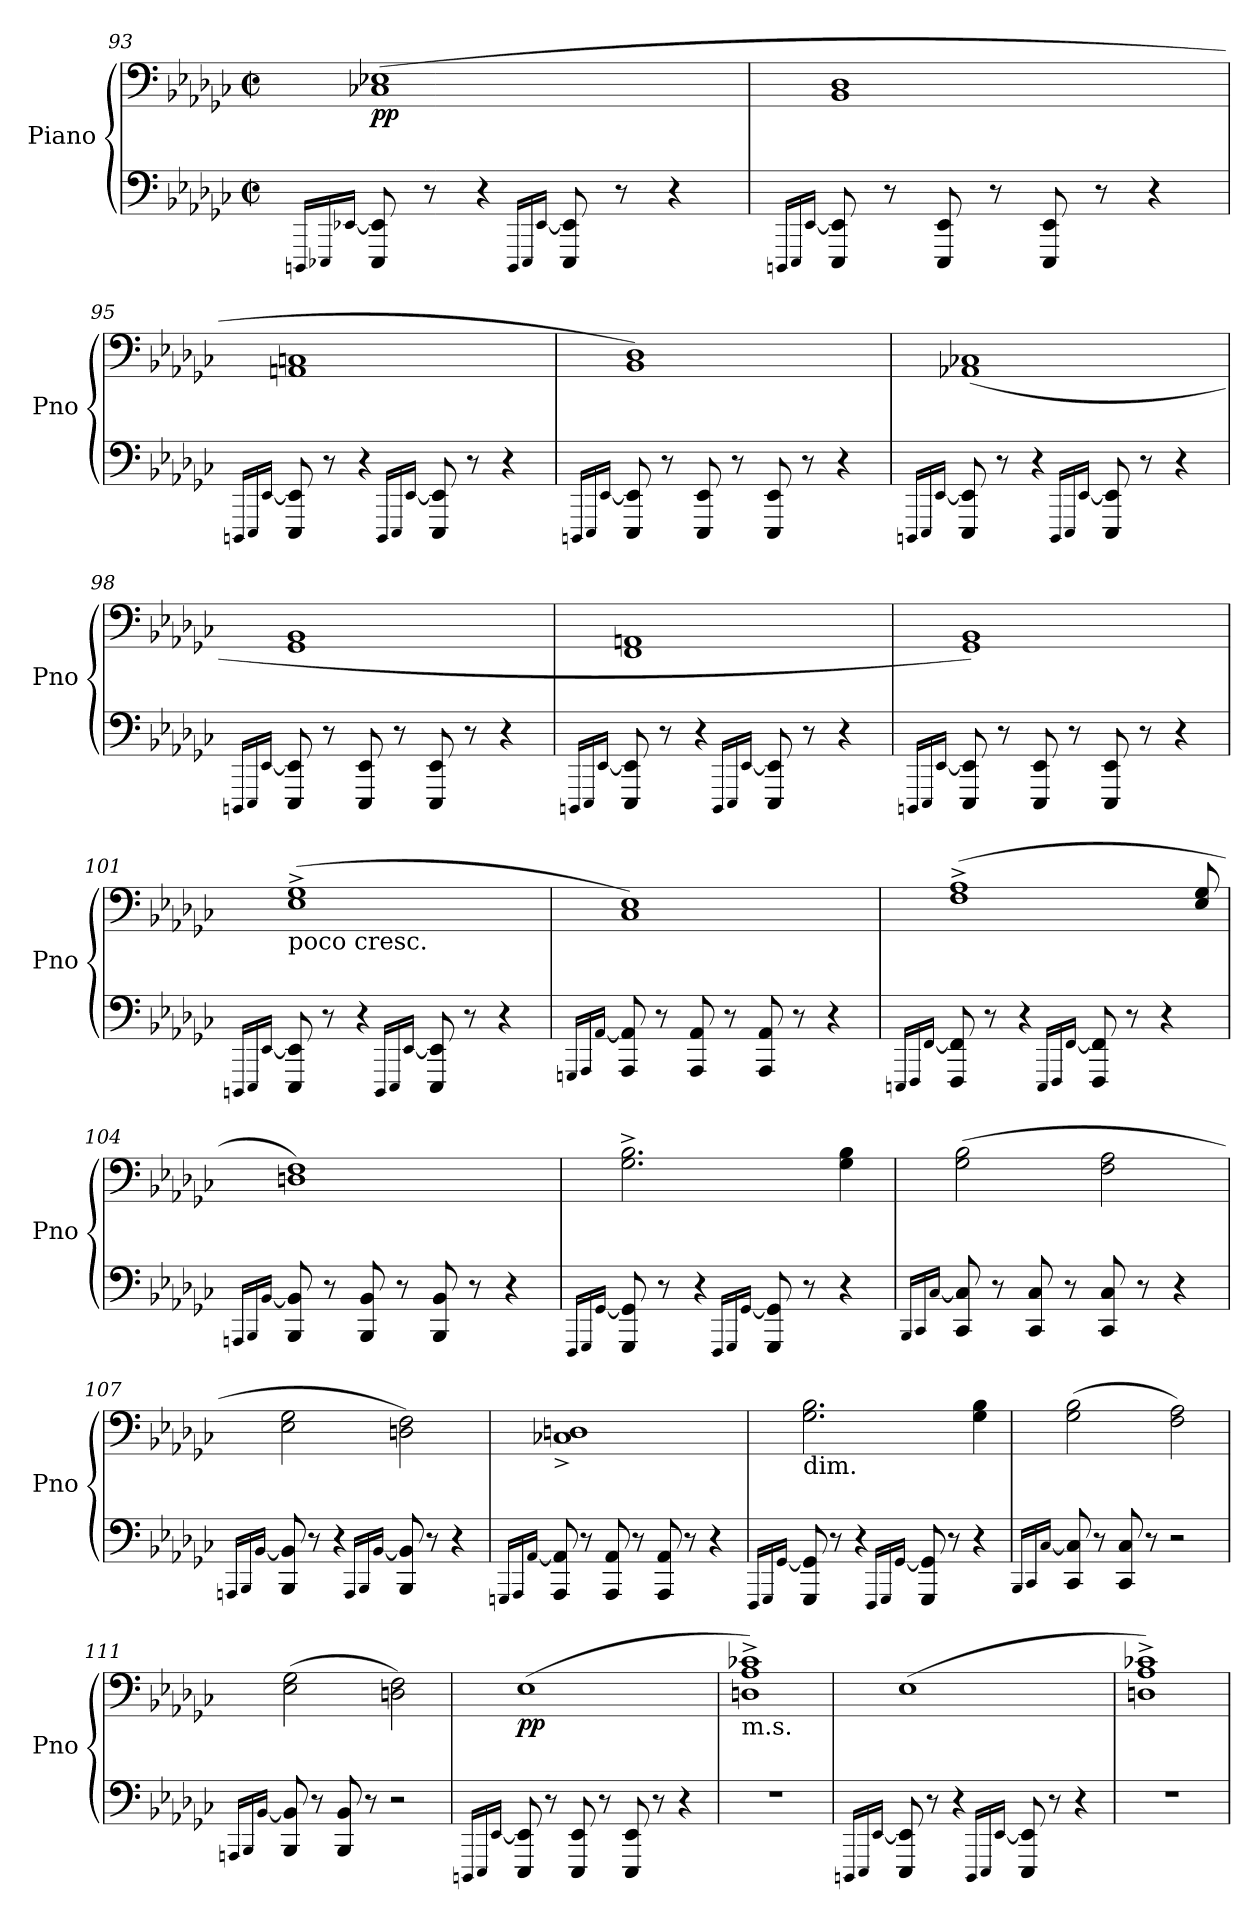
**kern	**kern	**dynam
*part1	*part1	*part1
*staff2	*staff1	*staff1/2
*I"Piano	*	*
*I'Pno	*	*
!!LO:PB:g=z
*clefF4	*clefF4	*
*k[b-e-a-d-g-c-]	*k[b-e-a-d-g-c-]	*
*G-:	*G-:	*
*M2/2	*M2/2	*
*met(c|)	*met(c|)	*
=93	=93	=93
16qDDDn/LL	.	.
16qEEE-X/	.	.
[16qEE-X/JJ	.	.
!	!	!LO:DY:b
8EEE-/ 8EE-/]	(1C-X 1E-X	pp
8r	.	.
4r	.	.
16qDDD/LL	.	.
16qEEE-/	.	.
[16qEE-/JJ	.	.
8EEE-/ 8EE-/]	.	.
8r	.	.
4r	.	.
=94	=94	=94
16qDDDn/LL	.	.
16qEEE-/	.	.
[16qEE-/JJ	.	.
8EEE-/ 8EE-/]	1BB- 1D-	.
8r	.	.
8EEE-/ 8EE-/	.	.
8r	.	.
8EEE-/ 8EE-/	.	.
8r	.	.
4r	.	.
=95	=95	=95
16qDDDn/LL	.	.
16qEEE-/	.	.
[16qEE-/JJ	.	.
8EEE-/ 8EE-/]	1AAn 1Cn	.
8r	.	.
4r	.	.
16qDDD/LL	.	.
16qEEE-/	.	.
[16qEE-/JJ	.	.
8EEE-/ 8EE-/]	.	.
8r	.	.
4r	.	.
=96	=96	=96
16qDDDn/LL	.	.
16qEEE-/	.	.
[16qEE-/JJ	.	.
8EEE-/ 8EE-/]	1BB- 1D-)	.
8r	.	.
8EEE-/ 8EE-/	.	.
8r	.	.
8EEE-/ 8EE-/	.	.
8r	.	.
4r	.	.
!!LO:LB:g=z
=97	=97	=97
16qDDDn/LL	.	.
16qEEE-/	.	.
[16qEE-/JJ	.	.
8EEE-/ 8EE-/]	(1AA-X 1C-X	.
8r	.	.
4r	.	.
16qDDD/LL	.	.
16qEEE-/	.	.
[16qEE-/JJ	.	.
8EEE-/ 8EE-/]	.	.
8r	.	.
4r	.	.
=98	=98	=98
16qDDDn/LL	.	.
16qEEE-/	.	.
[16qEE-/JJ	.	.
8EEE-/ 8EE-/]	1GG- 1BB-	.
8r	.	.
8EEE-/ 8EE-/	.	.
8r	.	.
8EEE-/ 8EE-/	.	.
8r	.	.
4r	.	.
=99	=99	=99
16qDDDn/LL	.	.
16qEEE-/	.	.
[16qEE-/JJ	.	.
8EEE-/ 8EE-/]	1FF 1AAn	.
8r	.	.
4r	.	.
16qDDD/LL	.	.
16qEEE-/	.	.
[16qEE-/JJ	.	.
8EEE-/ 8EE-/]	.	.
8r	.	.
4r	.	.
=100	=100	=100
16qDDDn/LL	.	.
16qEEE-/	.	.
[16qEE-/JJ	.	.
8EEE-/ 8EE-/]	1GG- 1BB-)	.
8r	.	.
8EEE-/ 8EE-/	.	.
8r	.	.
8EEE-/ 8EE-/	.	.
8r	.	.
4r	.	.
!!LO:LB:g=z
=101	=101	=101
16qDDDn/LL	.	.
16qEEE-/	.	.
[16qEE-/JJ	.	.
!	!LO:TX:b:t=poco cresc.	!
8EEE-/ 8EE-/]	(1E-^ 1G-^	.
8r	.	.
4r	.	.
16qDDD/LL	.	.
16qEEE-/	.	.
[16qEE-/JJ	.	.
8EEE-/ 8EE-/]	.	.
8r	.	.
4r	.	.
=102	=102	=102
16qGGGn/LL	.	.
16qAAA-/	.	.
[16qAA-/JJ	.	.
8AAA-/ 8AA-/]	1C- 1E-)	.
8r	.	.
8AAA-/ 8AA-/	.	.
8r	.	.
8AAA-/ 8AA-/	.	.
8r	.	.
4r	.	.
=103	=103	=103
16qEEEn/LL	.	.
16qFFF/	.	.
[16qFF/JJ	.	.
*	*^	*
8FFF/ 8FF/]	(1F^ 1A-^	2..ryy	.
8r	.	.	.
4r	.	.	.
16qEEE/LL	.	.	.
16qFFF/	.	.	.
[16qFF/JJ	.	.	.
8FFF/ 8FF/]	.	.	.
8r	.	.	.
4r	.	.	.
.	.	8E-/ 8G-/	.
*	*v	*v	*
=104	=104	=104
16qAAAn/LL	.	.
16qBBB-/	.	.
[16qBB-/JJ	.	.
8BBB-/ 8BB-/]	1Dn 1F)	.
8r	.	.
8BBB-/ 8BB-/	.	.
8r	.	.
8BBB-/ 8BB-/	.	.
8r	.	.
4r	.	.
!!LO:LB:g=z
=105	=105	=105
16qFFF/LL	.	.
16qGGG-/	.	.
[16qGG-/JJ	.	.
8GGG-/ 8GG-/]	2.G-\^ 2.B-\^	.
8r	.	.
4r	.	.
16qFFF/LL	.	.
16qGGG-/	.	.
[16qGG-/JJ	.	.
8GGG-/ 8GG-/]	.	.
8r	.	.
4r	4G-\ 4B-\	.
=106	=106	=106
16qBBB-/LL	.	.
16qCC-/	.	.
[16qC-/JJ	.	.
8CC-/ 8C-/]	(2G-\ 2B-\	.
8r	.	.
8CC-/ 8C-/	.	.
8r	.	.
8CC-/ 8C-/	2F\ 2A-\	.
8r	.	.
4r	.	.
=107	=107	=107
16qAAAn/LL	.	.
16qBBB-/	.	.
[16qBB-/JJ	.	.
8BBB-/ 8BB-/]	2E-\ 2G-\	.
8r	.	.
4r	.	.
16qAAA/LL	.	.
16qBBB-/	.	.
[16qBB-/JJ	.	.
8BBB-/ 8BB-/]	2Dn\ 2F\)	.
8r	.	.
4r	.	.
=108	=108	=108
16qGGGn/LL	.	.
16qAAA-/	.	.
[16qAA-/JJ	.	.
8AAA-/ 8AA-/]	1C-X^ 1Dn^	.
8r	.	.
8AAA-/ 8AA-/	.	.
8r	.	.
8AAA-/ 8AA-/	.	.
8r	.	.
4r	.	.
!!LO:PB:g=z
=109	=109	=109
16qFFF/LL	.	.
16qGGG-/	.	.
[16qGG-/JJ	.	.
!	!LO:TX:b:t=dim.	!
8GGG-/ 8GG-/]	2.G-\ 2.B-\	.
8r	.	.
4r	.	.
16qFFF/LL	.	.
16qGGG-/	.	.
[16qGG-/JJ	.	.
8GGG-/ 8GG-/]	.	.
8r	.	.
4r	4G-\ 4B-\	.
=110	=110	=110
16qBBB-/LL	.	.
16qCC-/	.	.
[16qC-/JJ	.	.
8CC-/ 8C-/]	(2G-\ 2B-\	.
8r	.	.
8CC-/ 8C-/	.	.
8r	.	.
2r	2F\ 2A-\)	.
=111	=111	=111
16qAAAn/LL	.	.
16qBBB-/	.	.
[16qBB-/JJ	.	.
8BBB-/ 8BB-/]	(2E-\ 2G-\	.
8r	.	.
8BBB-/ 8BB-/	.	.
8r	.	.
2r	2Dn\ 2F\)	.
=112	=112	=112
16qDDDn/LL	.	.
16qEEE-/	.	.
[16qEE-/JJ	.	.
!	!	!LO:DY:b
8EEE-/ 8EE-/]	(1E-	pp
8r	.	.
8EEE-/ 8EE-/	.	.
8r	.	.
8EEE-/ 8EE-/	.	.
8r	.	.
4r	.	.
!!LO:LB:g=z
=113	=113	=113
!	!LO:TX:b:t=m.s.	!
1r	1Dn^ 1A-^ 1c-X^)	.
=114	=114	=114
16qDDDn/LL	.	.
16qEEE-/	.	.
[16qEE-/JJ	.	.
8EEE-/ 8EE-/]	(1E-	.
8r	.	.
4r	.	.
16qDDD/LL	.	.
16qEEE-/	.	.
[16qEE-/JJ	.	.
8EEE-/ 8EE-/]	.	.
8r	.	.
4r	.	.
=115	=115	=115
1r	1Dn^ 1A-^ 1c-X^)	.
=	=	=
*-	*-	*-
